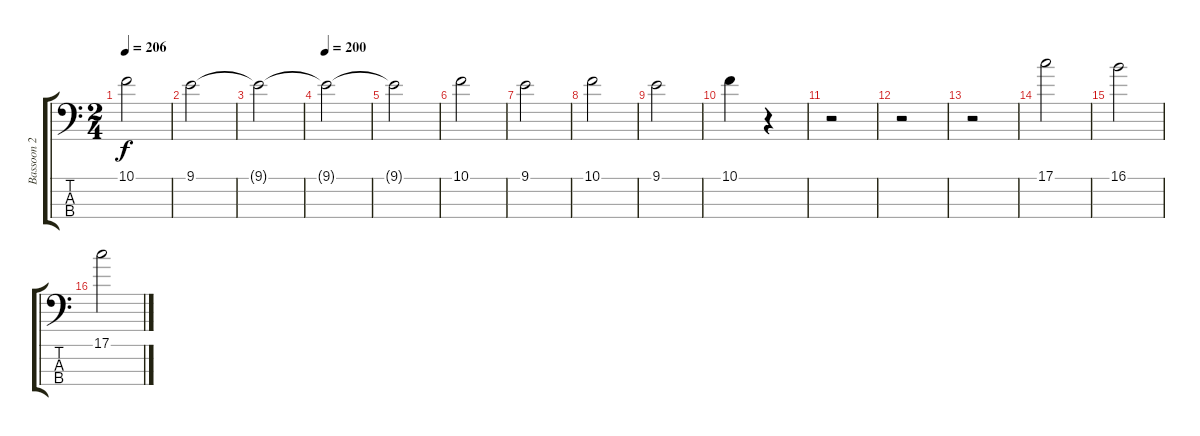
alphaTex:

\track ("Bassoon 2" "Bassoon 2") {instrument acousticguitarnylon}
\staff {score tabs}
\tuning (G2 D2 A1 E1) {hide}
\ts (2 4)
\tempo 206
\clef f4
\ks c
10.1{t}.2{dy f} |
9.1.2 |
9.1{t}.2 |
\tempo 200
9.1{t}.2 |
9.1{t}.2 |
10.1.2 |
9.1.2 |
10.1.2 |
9.1.2 |
10.1.4 r.4 |
r.2 |
r.2 |
r.2 |
17.1.2 |
16.1.2 |
17.1.2
